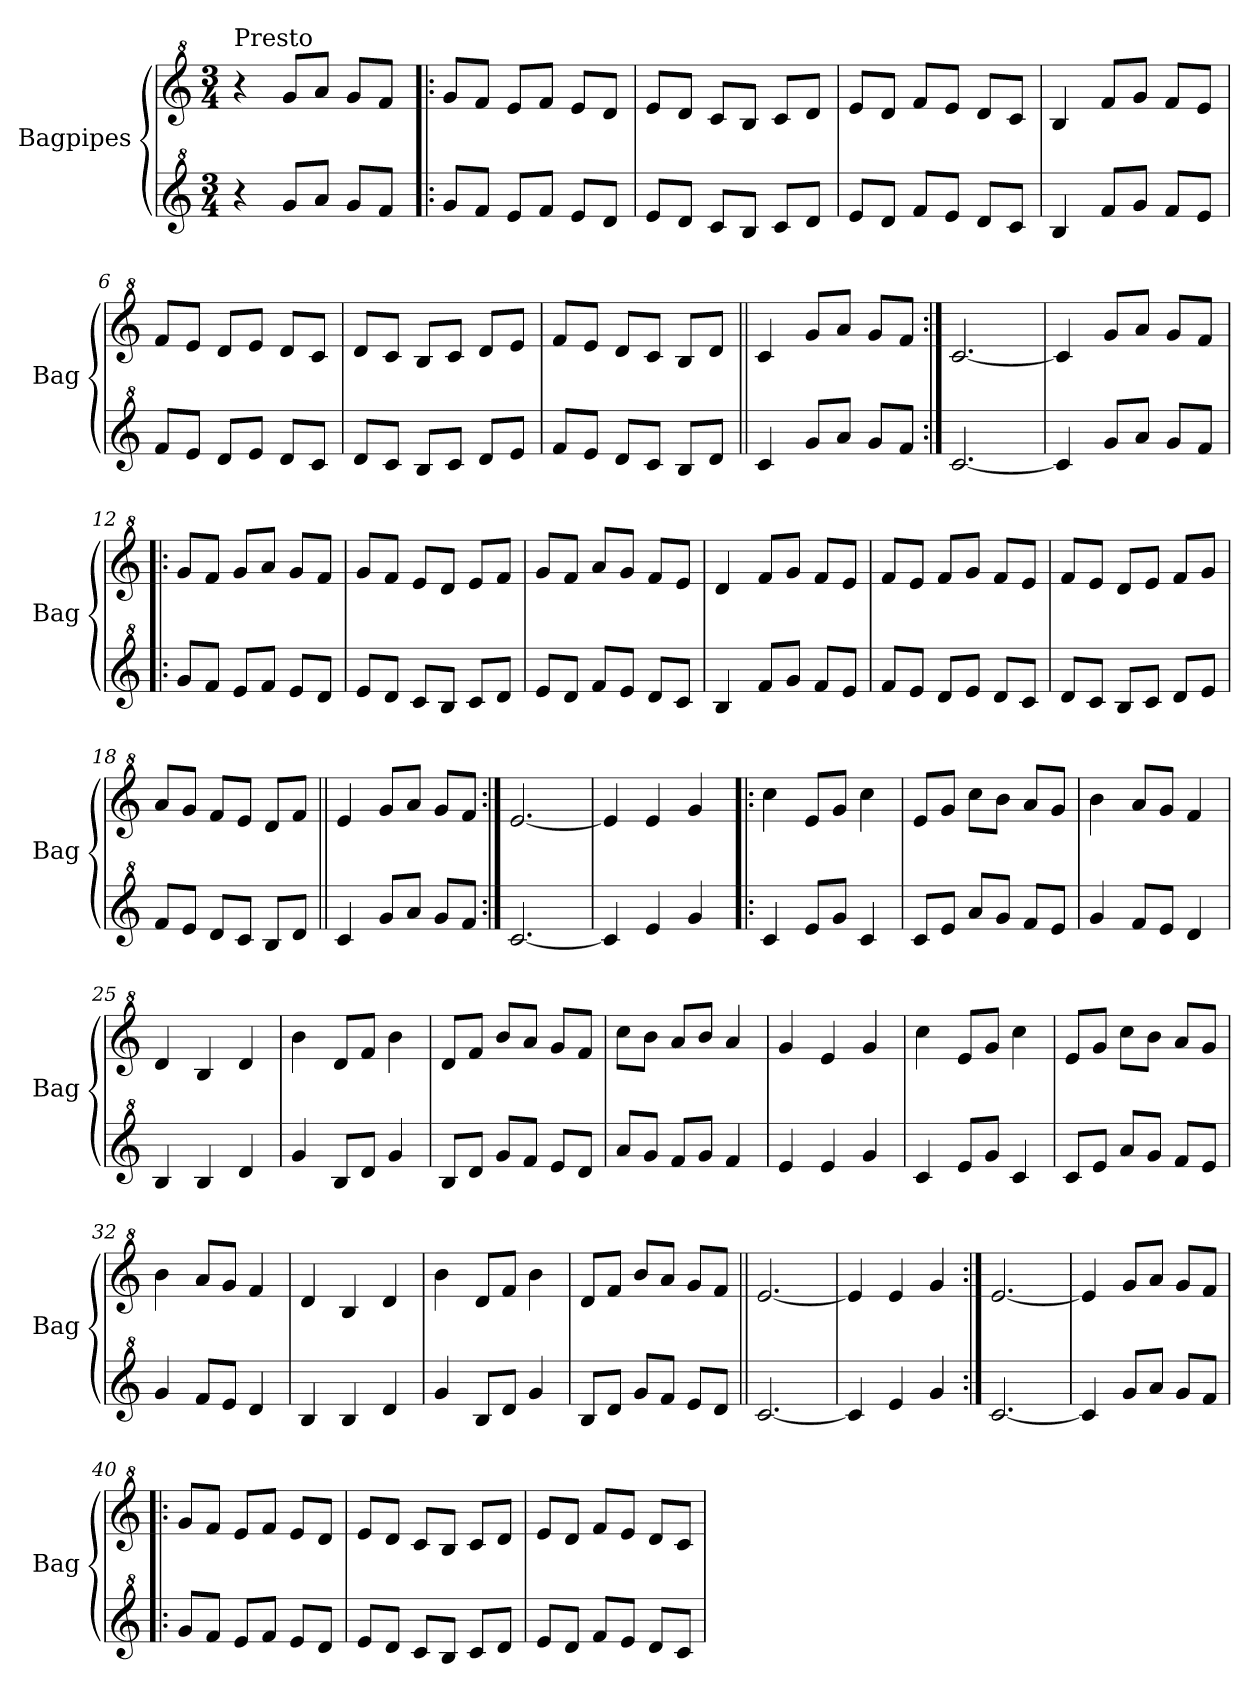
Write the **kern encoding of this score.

**kern	**kern
*part2	*part1
*staff2	*staff1
*I"Bagpipes	*I"Bagpipes
*I'Bag	*I'Bag
*clefG^2	*clefG^2
*k[]	*k[]
*C:	*C:
*M3/4	*M3/4
=1	=1
!	!LO:TX:a:t=Presto
4r	4r
8gg/L	8gg/L
8aa/J	8aa/J
8gg/L	8gg/L
8ff/J	8ff/J
=2!|:	=2!|:
8gg/L	8gg/L
8ff/J	8ff/J
8ee/L	8ee/L
8ff/J	8ff/J
8ee/L	8ee/L
8dd/J	8dd/J
=3	=3
8ee/L	8ee/L
8dd/J	8dd/J
8cc/L	8cc/L
8b/J	8b/J
8cc/L	8cc/L
8dd/J	8dd/J
=4	=4
8ee/L	8ee/L
8dd/J	8dd/J
8ff/L	8ff/L
8ee/J	8ee/J
8dd/L	8dd/L
8cc/J	8cc/J
=5	=5
4b/	4b/
8ff/L	8ff/L
8gg/J	8gg/J
8ff/L	8ff/L
8ee/J	8ee/J
=6	=6
8ff/L	8ff/L
8ee/J	8ee/J
8dd/L	8dd/L
8ee/J	8ee/J
8dd/L	8dd/L
8cc/J	8cc/J
=7	=7
8dd/L	8dd/L
8cc/J	8cc/J
8b/L	8b/L
8cc/J	8cc/J
8dd/L	8dd/L
8ee/J	8ee/J
!!LO:LB:g=z
=8	=8
8ff/L	8ff/L
8ee/J	8ee/J
8dd/L	8dd/L
8cc/J	8cc/J
8b/L	8b/L
8dd/J	8dd/J
=9||	=9||
4cc/	4cc/
8gg/L	8gg/L
8aa/J	8aa/J
8gg/L	8gg/L
8ff/J	8ff/J
=10:|!	=10:|!
[2.cc/	[2.cc/
=11	=11
4cc/]	4cc/]
8gg/L	8gg/L
8aa/J	8aa/J
8gg/L	8gg/L
8ff/J	8ff/J
=12!|:	=12!|:
8gg/L	8gg/L
8ff/J	8ff/J
8ee/L	8gg/L
8ff/J	8aa/J
8ee/L	8gg/L
8dd/J	8ff/J
=13	=13
8ee/L	8gg/L
8dd/J	8ff/J
8cc/L	8ee/L
8b/J	8dd/J
8cc/L	8ee/L
8dd/J	8ff/J
=14	=14
8ee/L	8gg/L
8dd/J	8ff/J
8ff/L	8aa/L
8ee/J	8gg/J
8dd/L	8ff/L
8cc/J	8ee/J
=15	=15
4b/	4dd/
8ff/L	8ff/L
8gg/J	8gg/J
8ff/L	8ff/L
8ee/J	8ee/J
!!LO:LB:g=z
=16	=16
8ff/L	8ff/L
8ee/J	8ee/J
8dd/L	8ff/L
8ee/J	8gg/J
8dd/L	8ff/L
8cc/J	8ee/J
=17	=17
8dd/L	8ff/L
8cc/J	8ee/J
8b/L	8dd/L
8cc/J	8ee/J
8dd/L	8ff/L
8ee/J	8gg/J
=18	=18
8ff/L	8aa/L
8ee/J	8gg/J
8dd/L	8ff/L
8cc/J	8ee/J
8b/L	8dd/L
8dd/J	8ff/J
=19||	=19||
4cc/	4ee/
8gg/L	8gg/L
8aa/J	8aa/J
8gg/L	8gg/L
8ff/J	8ff/J
=20:|!	=20:|!
[2.cc/	[2.ee/
=21	=21
4cc/]	4ee/]
4ee/	4ee/
4gg/	4gg/
=22!|:	=22!|:
4cc/	4ccc\
8ee/L	8ee/L
8gg/J	8gg/J
4cc/	4ccc\
=23	=23
8cc/L	8ee/L
8ee/J	8gg/J
8aa/L	8ccc\L
8gg/J	8bb\J
8ff/L	8aa/L
8ee/J	8gg/J
=24	=24
4gg/	4bb\
8ff/L	8aa/L
8ee/J	8gg/J
4dd/	4ff/
!!LO:LB:g=z
=25	=25
4b/	4dd/
4b/	4b/
4dd/	4dd/
=26	=26
4gg/	4bb\
8b/L	8dd/L
8dd/J	8ff/J
4gg/	4bb\
=27	=27
8b/L	8dd/L
8dd/J	8ff/J
8gg/L	8bb/L
8ff/J	8aa/J
8ee/L	8gg/L
8dd/J	8ff/J
=28	=28
8aa/L	8ccc\L
8gg/J	8bb\J
8ff/L	8aa/L
8gg/J	8bb/J
4ff/	4aa/
=29	=29
4ee/	4gg/
4ee/	4ee/
4gg/	4gg/
=30	=30
4cc/	4ccc\
8ee/L	8ee/L
8gg/J	8gg/J
4cc/	4ccc\
=31	=31
8cc/L	8ee/L
8ee/J	8gg/J
8aa/L	8ccc\L
8gg/J	8bb\J
8ff/L	8aa/L
8ee/J	8gg/J
=32	=32
4gg/	4bb\
8ff/L	8aa/L
8ee/J	8gg/J
4dd/	4ff/
=33	=33
4b/	4dd/
4b/	4b/
4dd/	4dd/
=34	=34
4gg/	4bb\
8b/L	8dd/L
8dd/J	8ff/J
4gg/	4bb\
!!LO:LB:g=z
=35	=35
8b/L	8dd/L
8dd/J	8ff/J
8gg/L	8bb/L
8ff/J	8aa/J
8ee/L	8gg/L
8dd/J	8ff/J
=36||	=36||
[2.cc/	[2.ee/
=37	=37
4cc/]	4ee/]
4ee/	4ee/
4gg/	4gg/
=38:|!	=38:|!
[2.cc/	[2.ee/
=39	=39
4cc/]	4ee/]
8gg/L	8gg/L
8aa/J	8aa/J
8gg/L	8gg/L
8ff/J	8ff/J
=40!|:	=40!|:
8gg/L	8gg/L
8ff/J	8ff/J
8ee/L	8ee/L
8ff/J	8ff/J
8ee/L	8ee/L
8dd/J	8dd/J
=41	=41
8ee/L	8ee/L
8dd/J	8dd/J
8cc/L	8cc/L
8b/J	8b/J
8cc/L	8cc/L
8dd/J	8dd/J
=42	=42
8ee/L	8ee/L
8dd/J	8dd/J
8ff/L	8ff/L
8ee/J	8ee/J
8dd/L	8dd/L
8cc/J	8cc/J
=	=
*-	*-
